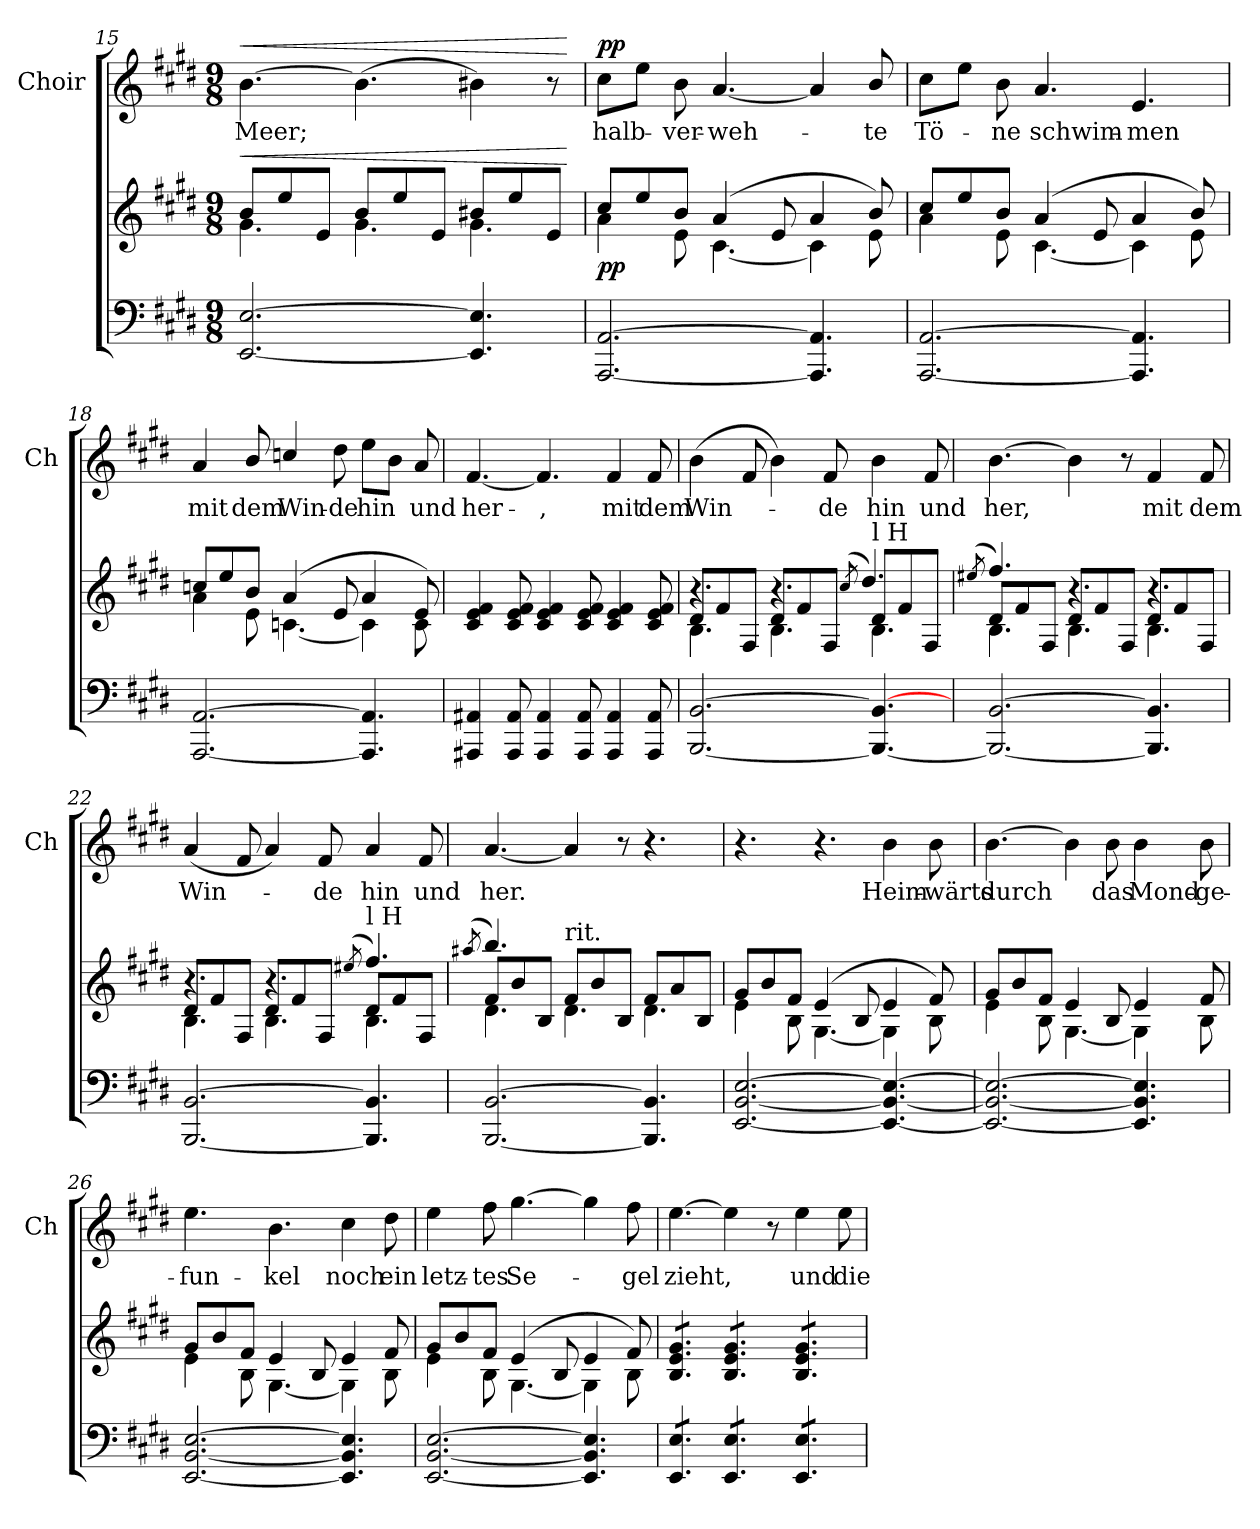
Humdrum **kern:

**kern	**kern	**dynam	**kern	**text	**dynam
*part2	*part2	*part2	*part1	*part1	*part1
*staff3	*staff2	*staff2/3	*staff1	*staff1	*staff1
*	*	*	*I"Choir	*	*
*	*	*	*I'Ch	*	*
*clefF4	*clefG2	*	*clefG2	*	*
*k[f#c#g#d#]	*k[f#c#g#d#]	*	*k[f#c#g#d#]	*	*
*M9/8	*M9/8	*	*M9/8	*	*
=15	=15	=15	=15	=15	=15
!	!	!LO:HP:a	!	!	!LO:HP:a
*	*^	*	*	*	*
[2.EE [2.E	8bL	4.g#	<	[4.b	Meer;	<
.	8ee	.	.	.	.	.
.	8eJ	.	.	.	.	.
.	8bL	4.g#	.	(4.b]	.	.
.	8ee	.	.	.	.	.
.	8eJ	.	.	.	.	.
4.EE] 4.E]	8b#XL	4.g#	.	4b#X)	.	.
.	8ee	.	.	.	.	.
.	8eJ	.	.	8r	.	.
*	*v	*v	*	*	*	*
.	.	[	.	.	[
!!LO:LB:g=z
=16	=16	=16	=16	=16	=16
*	*^	*	*	*	*
!	!	!	!	!	!	!LO:DY:a
[2.AAA [2.AA	8cc#L	4a	pp	8cc#L	halb-	pp
.	8ee	.	.	8eeJ	.	.
.	8bJ	8e	.	8b	-ver-	.
.	(4a	[4.c#	.	[4.a	-weh-	.
.	8e	.	.	.	.	.
4.AAA] 4.AA]	4a	4c#]	.	4a]	.	.
.	8b)	8e	.	8b/	-te	.
=17	=17	=17	=17	=17	=17	=17
[2.AAA [2.AA	8cc#L	4a	.	8cc#L	Tö-	.
.	8ee	.	.	8eeJ	.	.
.	8bJ	8e	.	8b	-ne	.
.	(4a	[4.c#	.	4.a	schwim-	.
.	8e	.	.	.	.	.
4.AAA] 4.AA]	4a	4c#]	.	4.e	-men	.
.	8b)	8e	.	.	.	.
=18	=18	=18	=18	=18	=18	=18
[2.AAA [2.AA	8ccnL	4a	.	4a	mit	.
.	8ee	.	.	.	.	.
.	8bJ	8e	.	8b/	dem	.
.	(4a	[4.cn	.	4ccn/	Win-	.
.	8e	.	.	8dd#	-de	.
4.AAA] 4.AA]	4a	4c]	.	8eeL	hin	.
.	.	.	.	8bJ	.	.
.	8e)	8c	.	8a	und	.
*	*v	*v	*	*	*	*
!!LO:PB:g=z
=19	=19	=19	=19	=19	=19
4AAA#X 4AA#X	4c# 4e 4f#	.	[4.f#	-her-	.
8AAA# 8AA#	8c# 8e 8f#	.	.	.	.
4AAA# 4AA#	4c# 4e 4f#	.	4.f#]	-,	.
8AAA# 8AA#	8c# 8e 8f#	.	.	.	.
4AAA# 4AA#	4c# 4e 4f#	.	4f#	mit	.
8AAA# 8AA#	8c# 8e 8f#	.	8f#	dem	.
=20	=20	=20	=20	=20	=20
*	*^	*	*	*	*
*	*	*^	*	*	*	*
[2.BBB [2.BB	8d#/L	4.B\	4.r	.	(4b	Win-	.
.	8f#/	.	.	.	.	.	.
.	8F#/J	.	.	.	8f#	.	.
.	8d#/L	4.B\	4.r	.	4b)	.	.
.	8f#/	.	.	.	.	.	.
.	8F#/J	.	.	.	8f#	-de	.
.	.	.	(8qcc#/	.	.	.	.
!	!LO:TX:a:t=l H	!	!	!	!	!	!
4.BBB_ 4.BB_	8d#/L	4.B\	4.dd#/)	.	4b	hin	.
.	8f#/	.	.	.	.	.	.
.	8F#/J	.	.	.	8f#	und	.
=21	=21	=21	=21	=21	=21	=21	=21
.	.	.	(>8qee#X/	.	.	.	.
2.BBB_ [2.BB	8d#/L	4.B\	4.ff#/)	.	[4.b	her,	.
.	8f#/	.	.	.	.	.	.
.	8F#/J	.	.	.	.	.	.
.	8d#/L	4.B\	4.r	.	4b]	.	.
.	8f#/	.	.	.	.	.	.
.	8F#/J	.	.	.	8r	.	.
4.BBB] 4.BB]	8d#/L	4.B\	4.r	.	4f#	mit	.
.	8f#/	.	.	.	.	.	.
.	8F#/J	.	.	.	8f#	dem	.
!!LO:LB:g=z
=22	=22	=22	=22	=22	=22	=22	=22
[2.BBB [2.BB	8d#/L	4.B\	4.r	.	(>4a	Win-	.
.	8f#/	.	.	.	.	.	.
.	8F#/J	.	.	.	8f#	.	.
.	8d#/L	4.B\	4.r	.	4a)	.	.
.	8f#/	.	.	.	.	.	.
.	8F#/J	.	.	.	8f#	-de	.
.	.	.	(>8qee#X	.	.	.	.
!	!LO:TX:a:t=l H	!	!	!	!	!	!
4.BBB] 4.BB]	8d#/L	4.B\	4.ff#)	.	4a	hin	.
.	8f#/	.	.	.	.	.	.
.	8F#/J	.	.	.	8f#	und	.
=23	=23	=23	=23	=23	=23	=23	=23
.	.	.	(8qaa#X	.	.	.	.
[2.BBB [2.BB	8f#/L	4.d#\	4.bb)	.	[4.a	her.	.
.	8b/	.	.	.	.	.	.
.	8B/J	.	.	.	.	.	.
!	!LO:TX:a:t=rit.	!	!	!	!	!	!
.	8f#/L	4.d#\	2.ryy	.	4a]	.	.
.	8b/	.	.	.	.	.	.
.	8B/J	.	.	.	8r	.	.
4.BBB] 4.BB]	8f#/L	4.d#\	.	.	4.r	.	.
.	8a/	.	.	.	.	.	.
.	8B/J	.	.	.	.	.	.
*	*	*v	*v	*	*	*	*
=24	=24	=24	=24	=24	=24	=24
[2.EE [2.BB [2.E	8g#L	4e	.	4.r	.	.
.	8b	.	.	.	.	.
.	8f#J	8B	.	.	.	.
.	(4e	[4.G#	.	4.r	.	.
.	8B	.	.	.	.	.
4.EE_ 4.BB_ 4.E_	4e	4G#]	.	4b	Heim-	.
.	8f#)	8B	.	8b	-wärts	.
!!LO:LB:g=z
=25	=25	=25	=25	=25	=25	=25
2.EE_ 2.BB_ 2.E_	8g#L	4e	.	[4.b	durch	.
.	8b	.	.	.	.	.
.	8f#J	8B	.	.	.	.
.	4e	[4.G#	.	4b]	.	.
.	8B	.	.	8b	das	.
4.EE] 4.BB] 4.E]	4e	4G#]	.	4b	Mond-	.
.	8f#	8B	.	8b	-ge-	.
=26	=26	=26	=26	=26	=26	=26
[2.EE [2.BB [2.E	8g#L	4e	.	4.ee	-fun-	.
.	8b	.	.	.	.	.
.	8f#J	8B	.	.	.	.
.	4e	[4.G#	.	4.b	-kel	.
.	8B	.	.	.	.	.
4.EE] 4.BB] 4.E]	4e	4G#]	.	4cc#	noch	.
.	8f#	8B	.	8dd#	ein	.
=27	=27	=27	=27	=27	=27	=27
[2.EE [2.BB [2.E	8g#L	4e	.	4ee	letz-	.
.	8b	.	.	.	.	.
.	8f#J	8B	.	8ff#	-tes	.
.	(4e	[4.G#	.	[4.gg#	Se-	.
.	8B	.	.	.	.	.
4.EE] 4.BB] 4.E]	4e	4G#]	.	4gg#]	.	.
.	8f#)	8B	.	8ff#	gel	.
*	*v	*v	*	*	*	*
!!LO:LB:g=z
=28	=28	=28	=28	=28	=28
*tremolo	*	*	*	*	*
*	*tremolo	*	*	*	*
8EE 8EL	8B 8e 8g#L	.	[4.ee	zieht,	.
8EE 8E	8B 8e 8g#	.	.	.	.
8EE 8EJ	8B 8e 8g#J	.	.	.	.
8EE 8EL	8B 8e 8g#L	.	4ee]	.	.
8EE 8E	8B 8e 8g#	.	.	.	.
8EE 8EJ	8B 8e 8g#J	.	8r	.	.
8EE 8EL	8B 8e 8g#L	.	4ee	und	.
8EE 8E	8B 8e 8g#	.	.	.	.
8EE 8EJ	8B 8e 8g#J	.	8ee	die	.
*	*Xtremolo	*	*	*	*
*Xtremolo	*	*	*	*	*
=	=	=	=	=	=
*-	*-	*-	*-	*-	*-
